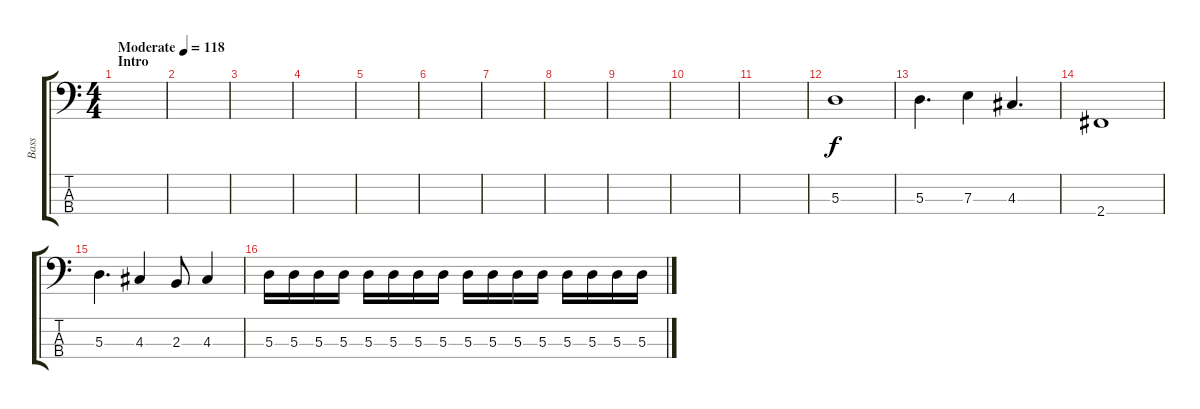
\track ("Bass" "Bass") {instrument electricbasspick}
\staff {score tabs}
\tuning (G2 D2 A1 E1) {hide}
\ts (4 4)
\section ("" "Intro")
\tempo (118 "Moderate")
\clef f4
\ks c
|
|
|
|
|
|
|
|
|
|
|
5.3.1 |
5.3.4{d} 7.3.4 4.3.4{d} |
2.4.1 |
5.3.4{d} 4.3.4 2.3.8 4.3.4 |
5.3.16 5.3.16 5.3.16 5.3.16 5.3.16 5.3.16 5.3.16 5.3.16 5.3.16 5.3.16 5.3.16 5.3.16 5.3.16 5.3.16 5.3.16 5.3.16
